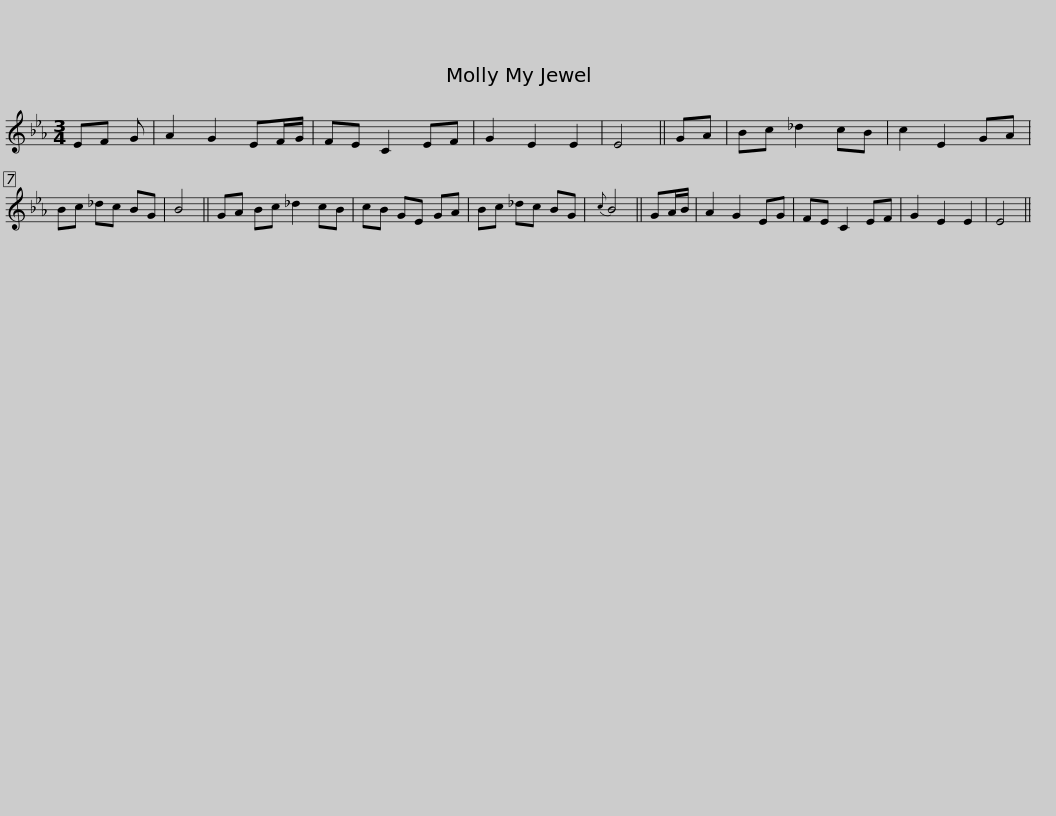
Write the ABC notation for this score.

X:1
L:1/8
M:3/4
I:linebreak $
K:Eb
V:1 treble
V:1
 EF G | A2 G2 EF/G/ | FE C2 EF | G2 E2 E2 | E4 || %5
 GA | Bc _d2 cB | c2 E2 GA | Bc _dc BG | B4 ||$ %10
 GA Bc _d2 cB | cB GE GA | Bc _dc BG |{c} B4 || GA/B/ | %15
 A2 G2 EG | FE C2 EF | G2 E2 E2 | E4 || %19
